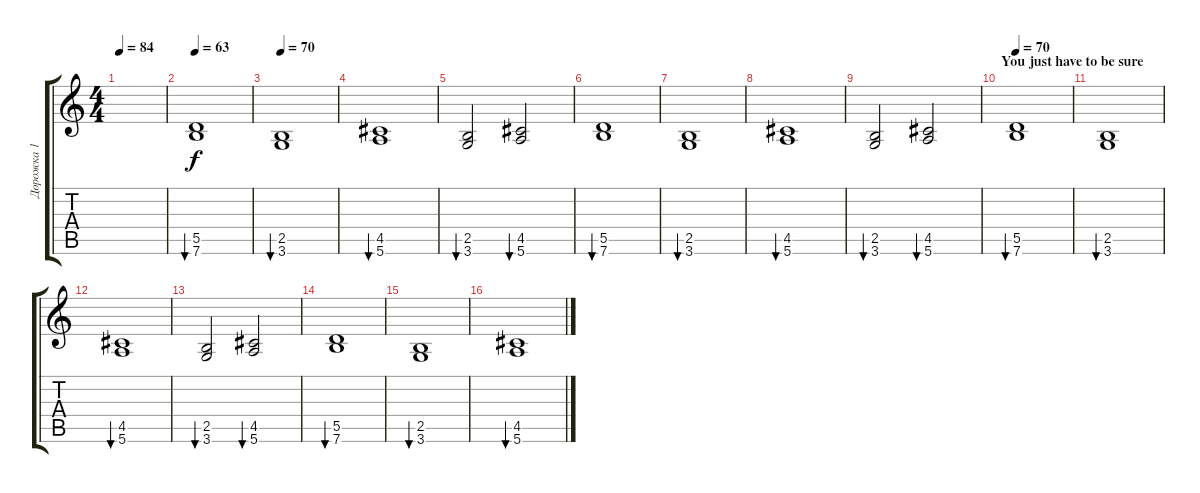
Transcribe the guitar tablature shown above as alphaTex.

\track ("Дорожка 1" "Дорожка 1") {instrument electricguitarjazz}
\staff {score tabs}
\tuning (E4 B3 G3 D3 A2 E2) {hide}
\ts (4 4)
\tempo 84
\tempo 63
\tempo 84
\clef g2
\ks c
|
\tempo 63
(5.5 7.6).1{bu 120} |
\tempo 70
(2.5 3.6).1{bu 120} |
(4.5 5.6).1{bu 120} |
(2.5 3.6).2{bu 120} (4.5 5.6).2{bu 120} |
(5.5 7.6).1{bu 120} |
(2.5 3.6).1{bu 120} |
(4.5 5.6).1{bu 120} |
(2.5 3.6).2{bu 120} (4.5 5.6).2{bu 120} |
\section ("" "You just have to be sure")
\tempo 70
(5.5 7.6).1{bu 120} |
(2.5 3.6).1{bu 120} |
(4.5 5.6).1{bu 120} |
(2.5 3.6).2{bu 120} (4.5 5.6).2{bu 120} |
(5.5 7.6).1{bu 120} |
(2.5 3.6).1{bu 120} |
(4.5 5.6).1{bu 120}
